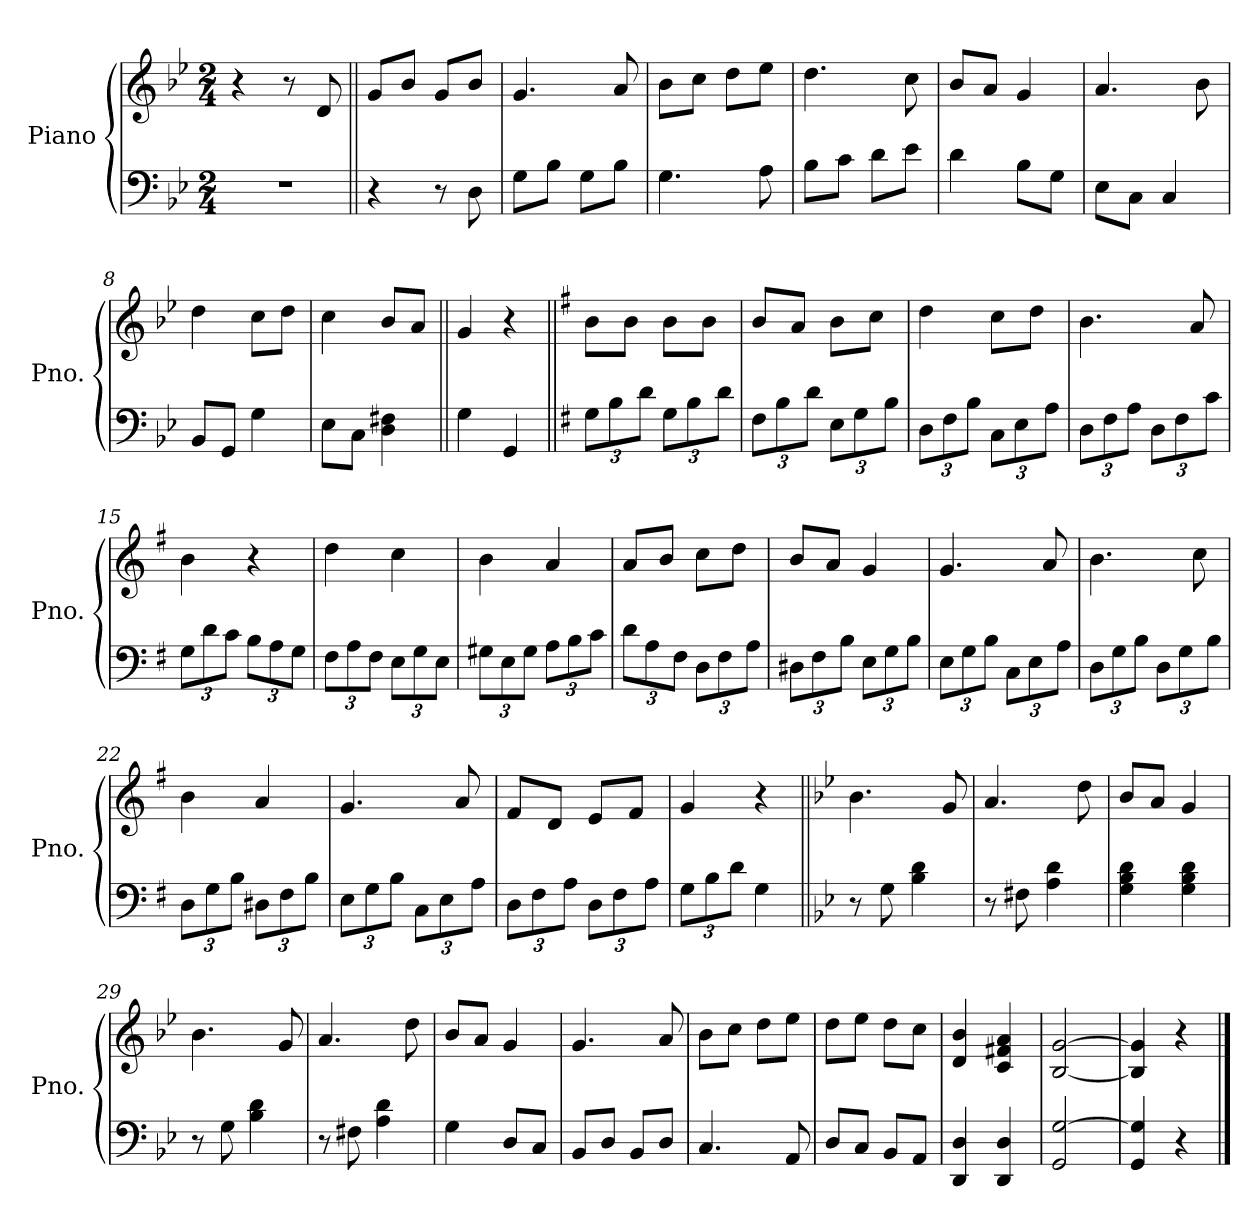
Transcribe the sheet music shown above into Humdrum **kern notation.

**kern	**kern
*part1	*part1
*staff2	*staff1
*I"Piano	*
*I'Pno.	*
*stria5	*stria5
*clefF4	*clefG2
*k[b-e-]	*k[b-e-]
*g:	*g:
*M2/4	*M2/4
*MM108	*MM108
=1	=1
2r	4r
.	8r
.	8d/
=2||	=2||
4r	8g/L
.	8b-/J
8r	8g/L
8D\	8b-/J
=3	=3
8G\L	4.g/
8B-\J	.
8G\L	.
8B-\J	8a/
=4	=4
4.G\	8b-\L
.	8cc\J
.	8dd\L
8A\	8ee-\J
=5	=5
8B-\L	4.dd\
8c\J	.
8d\L	.
8e-\J	8cc\
=6	=6
4d\	8b-/L
.	8a/J
8B-\L	4g/
8G\J	.
=7	=7
8E-\L	4.a/
8C\J	.
4C/	.
.	8b-\
=8	=8
8BB-/L	4dd\
8GG/J	.
4G\	8cc\L
.	8dd\J
=9	=9
8E-\L	4cc\
8C\J	.
4D\ 4F#X\	8b-/L
.	8a/J
=10||	=10||
4G\	4g/
4GG/	4r
=11||	=11||
*k[f#]	*k[f#]
*G:	*G:
12G\L	8b\L
12B\	.
.	8b\J
12d\J	.
12G\L	8b\L
12B\	.
.	8b\J
12d\J	.
=12	=12
12F#\L	8b/L
12B\	.
.	8a/J
12d\J	.
12E\L	8b\L
12G\	.
.	8cc\J
12B\J	.
=13	=13
12D\L	4dd\
12F#\	.
12B\J	.
12C\L	8cc\L
12E\	.
.	8dd\J
12A\J	.
=14	=14
12D\L	4.b\
12F#\	.
12A\J	.
12D\L	.
12F#\	.
.	8a/
12c\J	.
=15	=15
12G\L	4b\
12d\	.
12c\J	.
12B\L	4r
12A\	.
12G\J	.
=16	=16
12F#\L	4dd\
12A\	.
12F#\J	.
12E\L	4cc\
12G\	.
12E\J	.
=17	=17
12G#X\L	4b\
12E\	.
12G#\J	.
12A\L	4a/
12B\	.
12c\J	.
=18	=18
12d\L	8a/L
12A\	.
.	8b/J
12F#\J	.
12D\L	8cc\L
12F#\	.
.	8dd\J
12A\J	.
=19	=19
12D#X\L	8b/L
12F#\	.
.	8a/J
12B\J	.
12E\L	4g/
12G\	.
12B\J	.
=20	=20
12E\L	4.g/
12G\	.
12B\J	.
12C\L	.
12E\	.
.	8a/
12A\J	.
=21	=21
12D\L	4.b\
12G\	.
12B\J	.
12D\L	.
12G\	.
.	8cc\
12B\J	.
=22	=22
12D\L	4b\
12G\	.
12B\J	.
12D#X\L	4a/
12F#\	.
12B\J	.
=23	=23
12E\L	4.g/
12G\	.
12B\J	.
12C\L	.
12E\	.
.	8a/
12A\J	.
=24	=24
12D\L	8f#/L
12F#\	.
.	8d/J
12A\J	.
12D\L	8e/L
12F#\	.
.	8f#/J
12A\J	.
=25	=25
12G\L	4g/
12B\	.
12d\J	.
4G\	4r
=26||	=26||
*k[b-e-]	*k[b-e-]
*g:	*g:
8r	4.b-\
8G\	.
4B-\ 4d\	.
.	8g/
=27	=27
8r	4.a/
8F#X\	.
4A\ 4d\	.
.	8dd\
=28	=28
4G\ 4B-\ 4d\	8b-/L
.	8a/J
4G\ 4B-\ 4d\	4g/
=29	=29
8r	4.b-\
8G\	.
4B-\ 4d\	.
.	8g/
=30	=30
8r	4.a/
8F#X\	.
4A\ 4d\	.
.	8dd\
=31	=31
4G\	8b-/L
.	8a/J
8D/L	4g/
8C/J	.
=32	=32
8BB-/L	4.g/
8D/J	.
8BB-/L	.
8D/J	8a/
=33	=33
4.C/	8b-\L
.	8cc\J
.	8dd\L
8AA/	8ee-\J
=34	=34
8D/L	8dd\L
8C/J	8ee-\J
8BB-/L	8dd\L
8AA/J	8cc\J
=35	=35
4DD/ 4D/	4d/ 4b-/
4DD/ 4D/	4c/ 4f#X/ 4a/
=36	=36
2GG/ [2G/	[2B-/ [2g/
=37	=37
4GG/ 4G/]	4B-/] 4g/]
4r	4r
==	==
*-	*-
